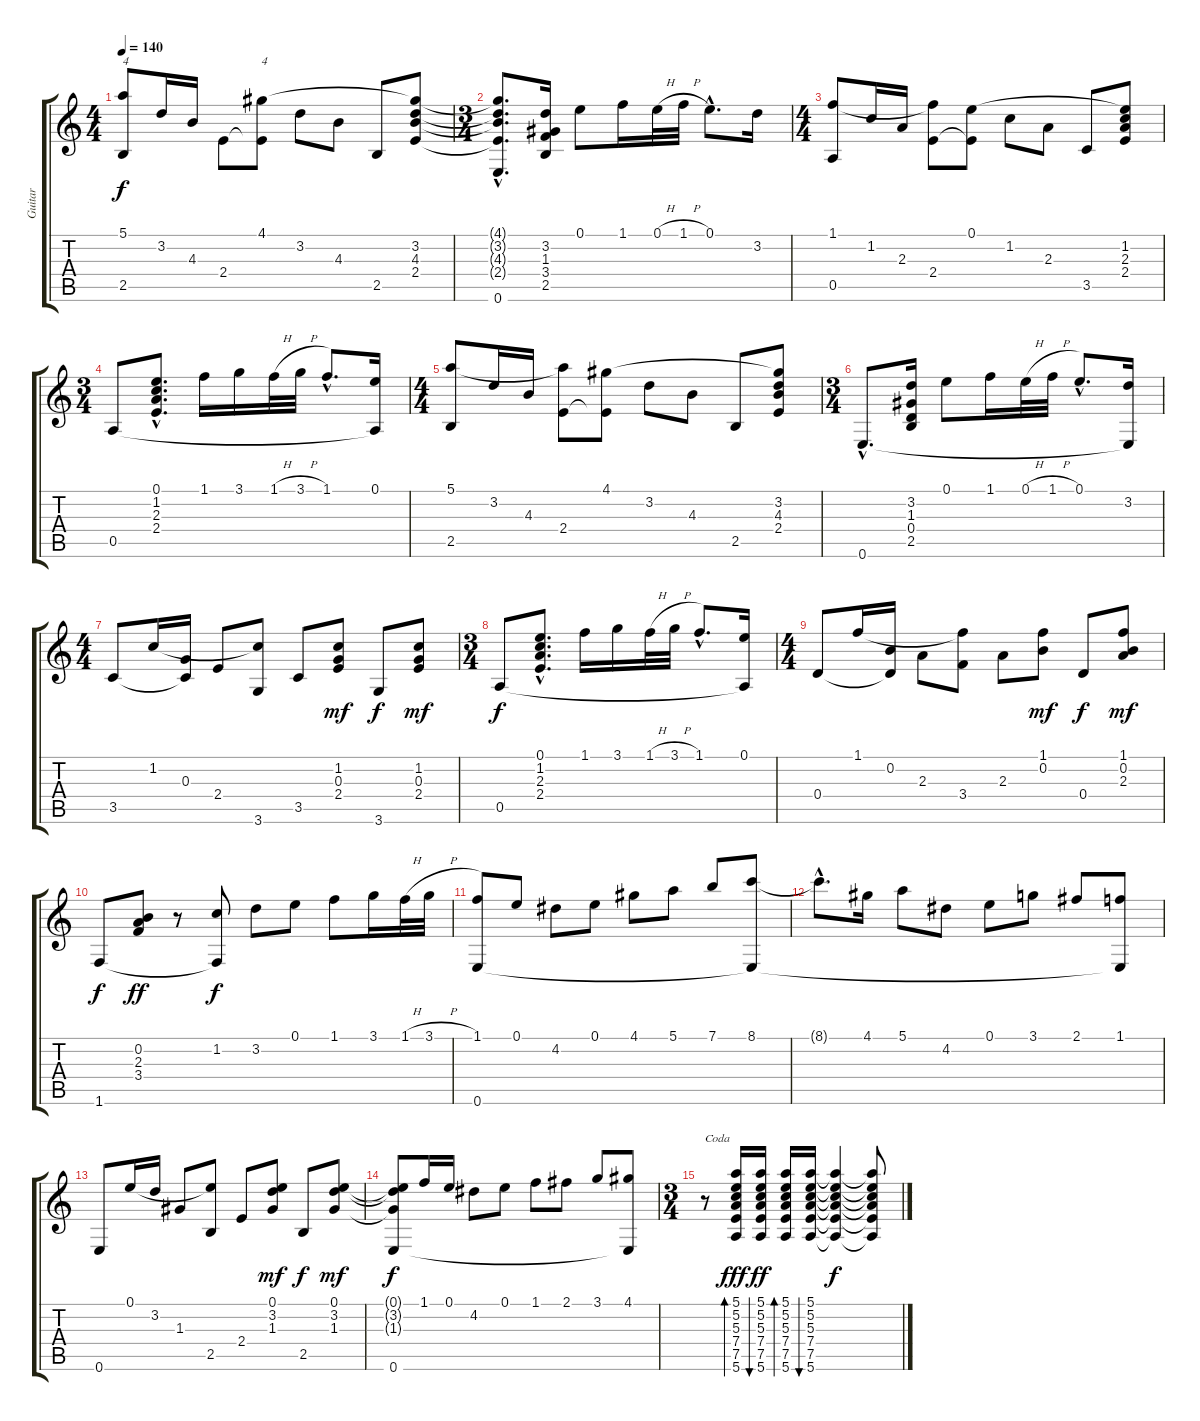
\track ("Guitar" "Guitar") {instrument acousticguitarnylon}
\staff {score tabs}
\tuning (E4 B3 G3 D3 A2 E2) {hide}
\ts (4 4)
\tempo 140
\clef g2
\ks c
(5.1 2.5).8{txt "4" dy f} 3.2.16 4.3.16 2.4.8 (4.1 2.4{t}).8{txt "4"} 3.2.8 4.3.8 2.5.8 (4.1{t} 3.2 4.3 2.4).8 |
\ts (3 4)
(4.1{hac t} 3.2{hac t} 4.3{hac t} 2.4{hac t} 0.6{hac}).8{d} (3.2 1.3 3.4 2.5).16 0.1.8 1.1.16 0.1{h}.32 1.1{h}.32 0.1{hac}.8{d} 3.2.16 |
\ts (4 4)
(1.1 0.5).8 1.2.16 2.3.16 (1.1{t} 2.4).8 (0.1 2.4{t}).8 1.2.8 2.3.8 3.5.8 (0.1{t} 1.2 2.3 2.4).8 |
\ts (3 4)
0.5.8 (0.1{hac} 1.2{hac} 2.3{hac} 2.4{hac}).8{d} 1.1.16 3.1.16 1.1{h}.32 3.1{h}.32 1.1{hac}.8{d} (0.1 0.5{t}).16 |
\ts (4 4)
(5.1 2.5).8 3.2.16 4.3.16 (5.1{t} 2.4).8 (4.1 2.4{t}).8 3.2.8 4.3.8 2.5.8 (4.1{t} 3.2 4.3 2.4).8 |
\ts (3 4)
0.6{hac}.8{d} (3.2 1.3 0.4 2.5).16 0.1.8 1.1.16 0.1{h}.32 1.1{h}.32 0.1{hac}.8{d} (3.2 0.6{t}).16 |
\ts (4 4)
3.5.8 1.2.16 (0.3 3.5{t}).16 2.4.8 (1.2{t} 3.6).8 3.5.8 (1.2 0.3 2.4).8{dy mf} 3.6.8{dy f} (1.2 0.3 2.4).8{dy mf} |
\ts (3 4)
0.5.8{dy f} (0.1{hac} 1.2{hac} 2.3{hac} 2.4{hac}).8{d} 1.1.16 3.1.16 1.1{h}.32 3.1{h}.32 1.1{hac}.8{d} (0.1 0.5{t}).16 |
\ts (4 4)
0.4.8 1.1.16 (0.2 0.4{t}).16 2.3.8 (1.1{t} 3.4).8 2.3.8 (1.1 0.2).8{dy mf} 0.4.8{dy f} (1.1 0.2 2.3).8{dy mf} |
1.6.8{dy f} (0.2 2.3 3.4).8{dy ff} r.8 (1.2 1.6{t}).8{dy f} 3.2.8 0.1.8 1.1.8 3.1.16 1.1{h}.32 3.1{h}.32 |
(1.1 0.6).8 0.1.8 4.2.8 0.1.8 4.1.8 5.1.8 7.1.8 (8.1 0.6{t}).8 |
8.1{hac t}.8{d} 4.1.16 5.1.8 4.2.8 0.1.8 3.1.8 2.1.8 (1.1 0.6{t}).8 |
0.6.8 0.1.16 3.2.16 1.3.8 (0.1{t} 2.5).8 2.4.8 (0.1 3.2 1.3).8{dy mf} 2.5.8{dy f} (0.1 3.2 1.3).8{dy mf} |
(0.1{t} 3.2{t} 1.3{t} 0.6).8{dy f} 1.1.16 0.1.16 4.2.8 0.1.8 1.1.8 2.1.8 3.1.8 (4.1 0.6{t}).8 |
\ts (3 4)
r.8{txt "Coda"} (5.1 5.2 5.3 7.4 7.5 5.6).16{bd 60 dy fff} (5.1 5.2 5.3 7.4 7.5 5.6).16{bu 60 dy ff} (5.1 5.2 5.3 7.4 7.5 5.6).16{bd 60} (5.1 5.2 5.3 7.4 7.5 5.6).16{bu 60} (5.1{t} 5.2{t} 5.3{t} 7.4{t} 7.5{t} 5.6{t}).4{dy f} (5.1{t} 5.2{t} 5.3{t} 7.4{t} 7.5{t} 5.6{t}).8
